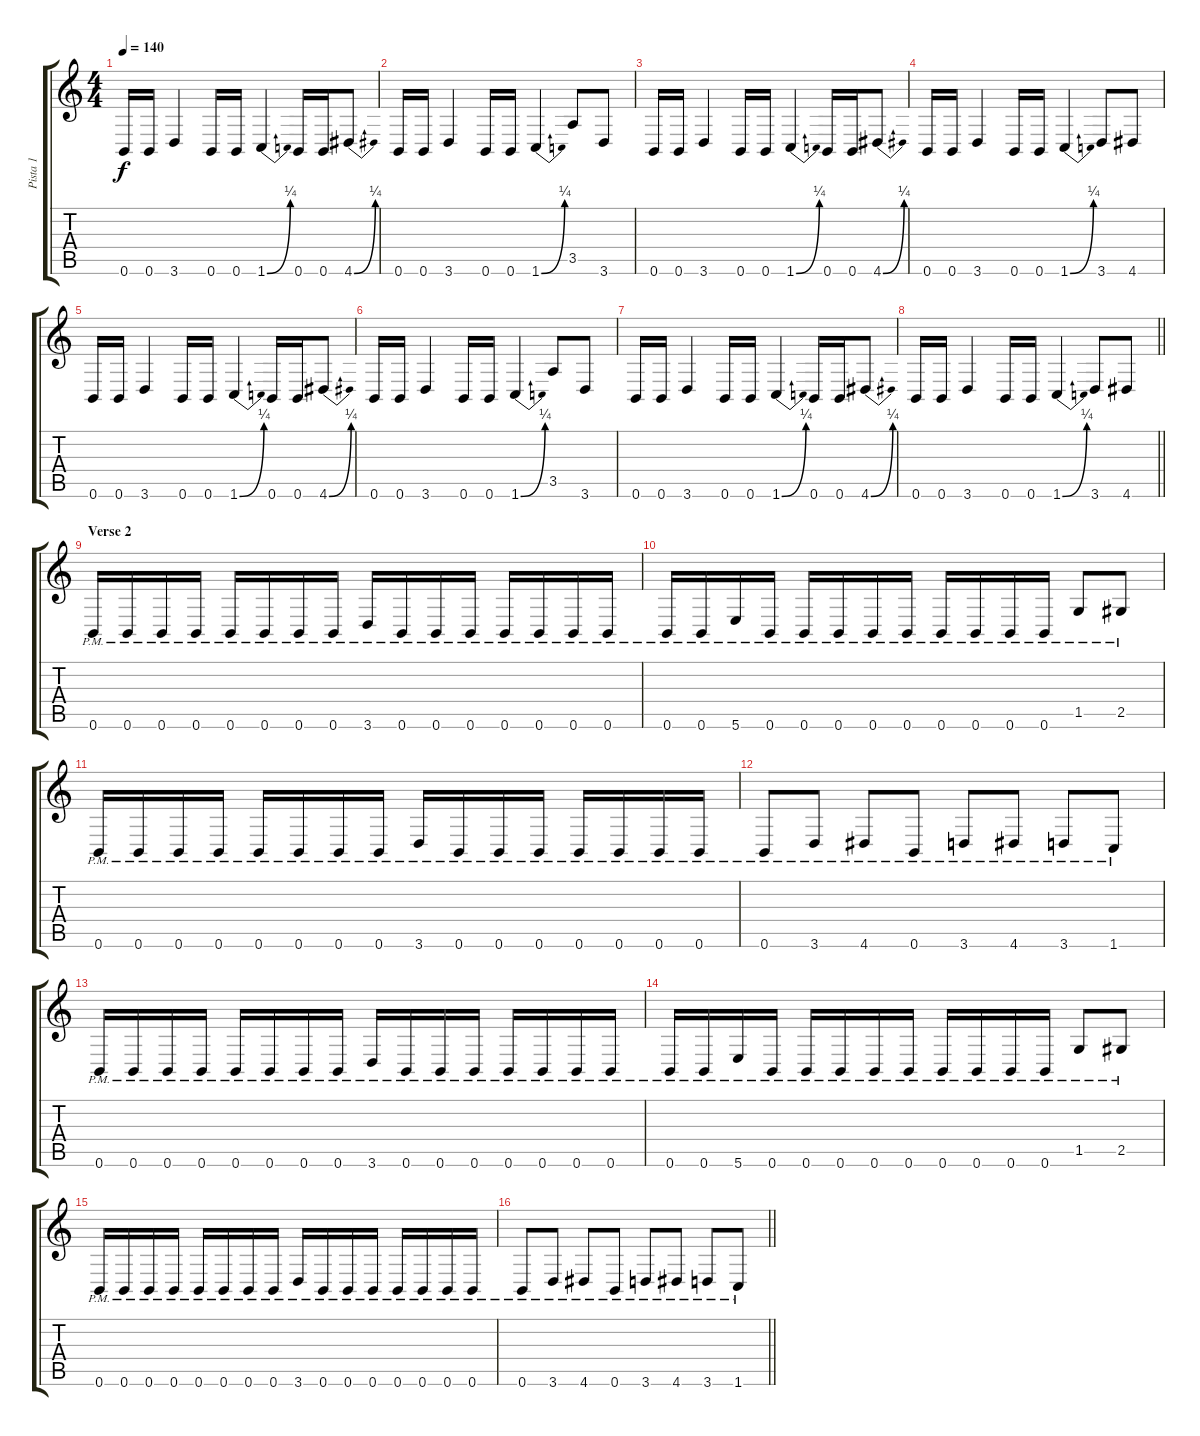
\track ("Pista 1" "Pista 1") {instrument distortionguitar}
\staff {score tabs}
\tuning (Db4 Ab3 E3 B2 Gb2 B1) {hide}
\ts (4 4)
\tempo 140
\clef g2
\ks c
0.6.16{dy f} 0.6.16 3.6.4 0.6.16 0.6.16 1.6{be (bend 0 0 60 1)}.4 0.6.16 0.6.16 4.6{be (bend 0 0 60 1)}.8 |
0.6.16 0.6.16 3.6.4 0.6.16 0.6.16 1.6{be (bend 0 0 60 1)}.4 3.5.8 3.6.8 |
0.6.16 0.6.16 3.6.4 0.6.16 0.6.16 1.6{be (bend 0 0 60 1)}.4 0.6.16 0.6.16 4.6{be (bend 0 0 60 1)}.8 |
0.6.16 0.6.16 3.6.4 0.6.16 0.6.16 1.6{be (bend 0 0 60 1)}.4 3.6.8 4.6.8 |
0.6.16 0.6.16 3.6.4 0.6.16 0.6.16 1.6{be (bend 0 0 60 1)}.4 0.6.16 0.6.16 4.6{be (bend 0 0 60 1)}.8 |
0.6.16 0.6.16 3.6.4 0.6.16 0.6.16 1.6{be (bend 0 0 60 1)}.4 3.5.8 3.6.8 |
0.6.16 0.6.16 3.6.4 0.6.16 0.6.16 1.6{be (bend 0 0 60 1)}.4 0.6.16 0.6.16 4.6{be (bend 0 0 60 1)}.8 |
\barLineRight lightlight
0.6.16 0.6.16 3.6.4 0.6.16 0.6.16 1.6{be (bend 0 0 60 1)}.4 3.6.8 4.6.8 |
\section ("" "Verse 2")
0.6{pm}.16 0.6{pm}.16 0.6{pm}.16 0.6{pm}.16 0.6{pm}.16 0.6{pm}.16 0.6{pm}.16 0.6{pm}.16 3.6{pm}.16 0.6{pm}.16 0.6{pm}.16 0.6{pm}.16 0.6{pm}.16 0.6{pm}.16 0.6{pm}.16 0.6{pm}.16 |
0.6{pm}.16 0.6{pm}.16 5.6{pm}.16 0.6{pm}.16 0.6{pm}.16 0.6{pm}.16 0.6{pm}.16 0.6{pm}.16 0.6{pm}.16 0.6{pm}.16 0.6{pm}.16 0.6{pm}.16 1.5{pm}.8 2.5{pm}.8 |
0.6{pm}.16 0.6{pm}.16 0.6{pm}.16 0.6{pm}.16 0.6{pm}.16 0.6{pm}.16 0.6{pm}.16 0.6{pm}.16 3.6{pm}.16 0.6{pm}.16 0.6{pm}.16 0.6{pm}.16 0.6{pm}.16 0.6{pm}.16 0.6{pm}.16 0.6{pm}.16 |
0.6{pm}.8 3.6{pm}.8 4.6{pm}.8 0.6{pm}.8 3.6{pm}.8 4.6{pm}.8 3.6{pm}.8 1.6{pm}.8 |
0.6{pm}.16 0.6{pm}.16 0.6{pm}.16 0.6{pm}.16 0.6{pm}.16 0.6{pm}.16 0.6{pm}.16 0.6{pm}.16 3.6{pm}.16 0.6{pm}.16 0.6{pm}.16 0.6{pm}.16 0.6{pm}.16 0.6{pm}.16 0.6{pm}.16 0.6{pm}.16 |
0.6{pm}.16 0.6{pm}.16 5.6{pm}.16 0.6{pm}.16 0.6{pm}.16 0.6{pm}.16 0.6{pm}.16 0.6{pm}.16 0.6{pm}.16 0.6{pm}.16 0.6{pm}.16 0.6{pm}.16 1.5{pm}.8 2.5{pm}.8 |
0.6{pm}.16 0.6{pm}.16 0.6{pm}.16 0.6{pm}.16 0.6{pm}.16 0.6{pm}.16 0.6{pm}.16 0.6{pm}.16 3.6{pm}.16 0.6{pm}.16 0.6{pm}.16 0.6{pm}.16 0.6{pm}.16 0.6{pm}.16 0.6{pm}.16 0.6{pm}.16 |
\barLineRight lightlight
0.6{pm}.8 3.6{pm}.8 4.6{pm}.8 0.6{pm}.8 3.6{pm}.8 4.6{pm}.8 3.6{pm}.8 1.6{pm}.8
